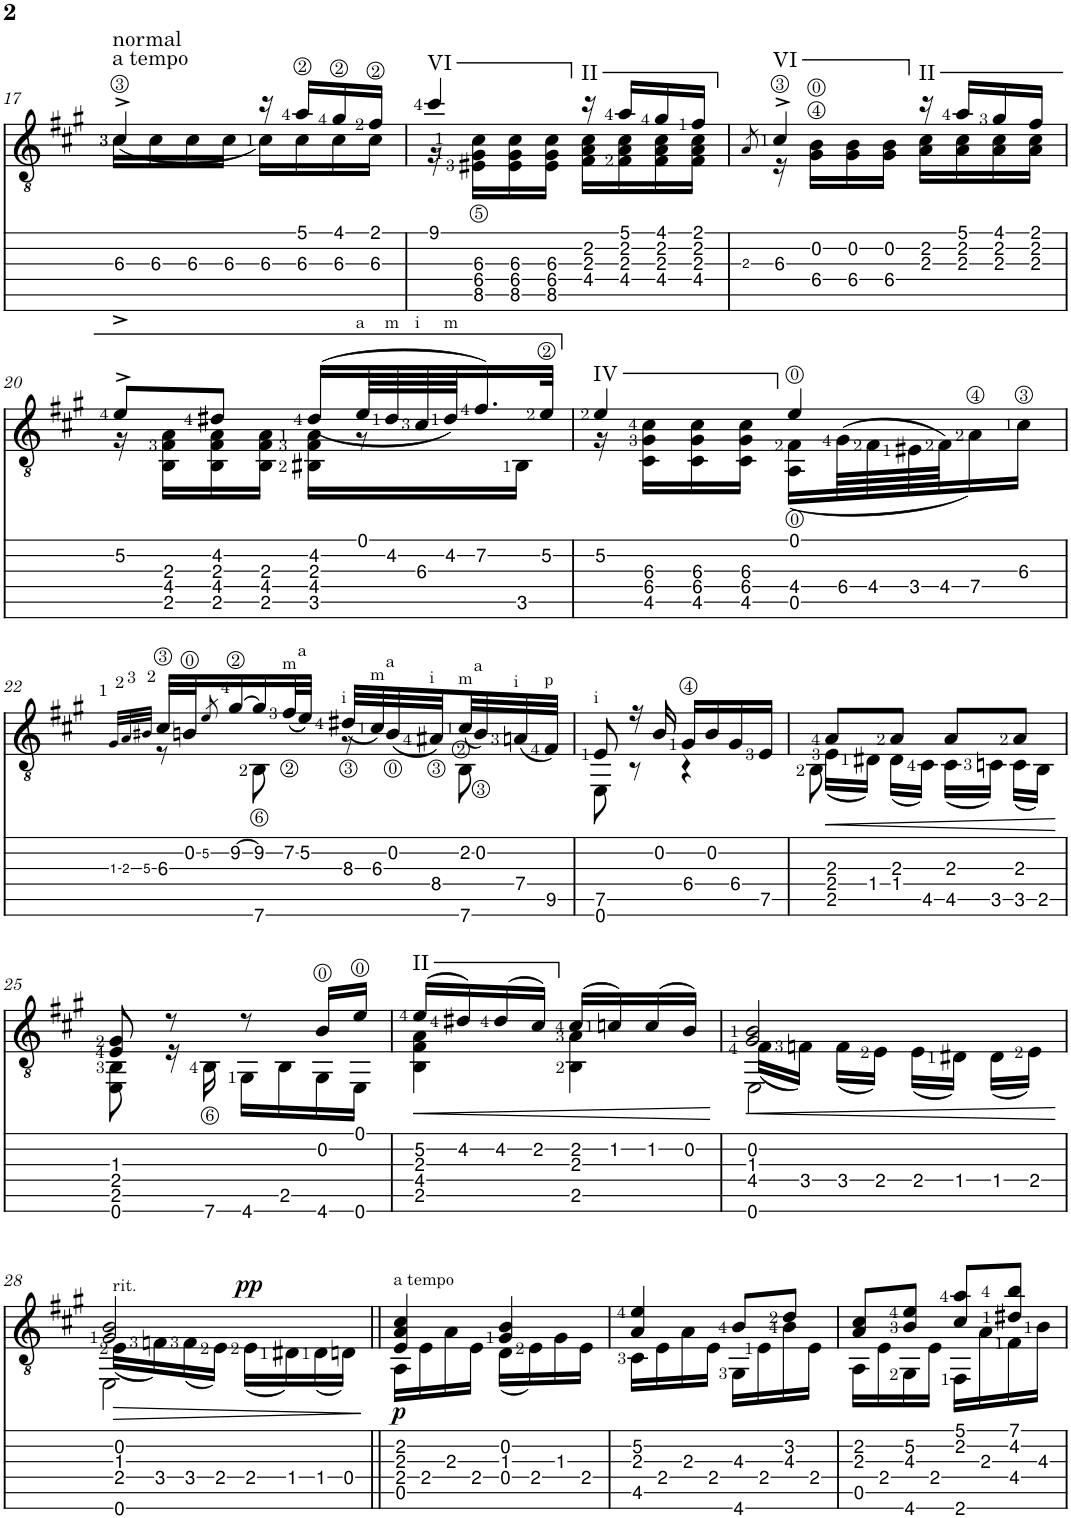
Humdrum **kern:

**kern	**kern	**dynam
*part1	*part1	*part1
*staff2	*staff1	*staff1/2
*I"Classical Guitar	*	*
*I'Guit.	*	*
!!LO:PB:g=z
*	*clefGv2	*
*k[f#c#g#]	*k[f#c#g#]	*
*A:	*A:	*
*M2/4	*M2/4	*
=17	=17	=17
*^	*^	*
!	!	!LO:TX:a:t=a tempo	!	!
!	!	!LO:TX:a:t=normal	!	!
4c#^	16c#LL	(4c#^/	16c#\LL	.
.	16c#J	.	16c#\	.
.	16c#L	.	16c#\	.
.	16c#JJ	.	16c#\JJ	.
16r	16c#LL	16r	16c#\LL)	.
16aLL	16c#J	16a/LL	16c#\	.
16g#	16c#L	16g#/	16c#\	.
16f#JJ	16c#JJ	16f#/JJ	16c#\JJ	.
=18	=18	=18	=18	=18
!	!	!LO:TX:a:t=VI	!	!
4cc#	16r	4cc#/	16r	.
.	16E#\ 16G#\ 16c#\LL	.	16E#X\ 16G#\ 16c#\LL	.
.	16E#\ 16G#\ 16c#\	.	16E#\ 16G#\ 16c#\	.
.	16E#\ 16G#\ 16c#\JJ	.	16E#\ 16G#\ 16c#\JJ	.
!	!	!LO:TX:a:t=II	!	!
16r	16F#\ 16A\ 16c#\LL	16r	16F#\ 16A\ 16c#\LL	.
16aLL	16F#\ 16A\ 16c#\J	16a/LL	16F#\ 16A\ 16c#\	.
16g#	16F#\ 16A\ 16c#\L	16g#/	16F#\ 16A\ 16c#\	.
16f#JJ	16F#\ 16A\ 16c#\JJ	16f#/JJ	16F#\ 16A\ 16c#\JJ	.
=19	=19	=19	=19	=19
qA	.	8qA/	.	.
!	!	!LO:TX:a:t=VI	!	!
4c#^	16r	4c#^/	16r	.
.	16G#\ 16B\LL	.	16G#\>> 16B\>>LL	.
.	16G#\ 16B\	.	16G#\ 16B\	.
.	16G#\ 16B\JJ	.	16G#\ 16B\JJ	.
!	!	!LO:TX:a:t=II	!	!
16r	16A\ 16c#\LL	16r	16A\ 16c#\LL	.
16aLL	16A\ 16c#\J	16a/LL	16A\ 16c#\	.
16g#	16A\ 16c#\L	16g#/	16A\ 16c#\	.
16f#JJ	16A\ 16c#\JJ	16f#/JJ	16A\ 16c#\JJ	.
!!LO:LB:g=z	!!
=20	=20	=20	=20	=20
8e^L	16r	8e^/L	16r	.
.	16BB\ 16F#\ 16A\LL	.	16BB\ 16F#\ 16A\LL	.
8d#XJ	16BB\ 16F#\ 16A\	8d#X/J	16BB\ 16F#\ 16A\	.
.	16BB\ 16F#\ 16A\JJ	.	16BB\ 16F#\ 16A\JJ	.
16d#LL	16BB# 16F# 16A	(<(16d#/LL	16BB#X\ 16F#\ 16A\KL	.
!	!	!LO:TX:a:t=a	!	!
64eLL	8r	64e/LL	8r	.
!	!	!LO:TX:a:t=m	!	!
64d#	.	64d#/	.	.
!	!	!LO:TX:a:t=i	!	!
64c#	.	64c#/	.	.
!	!	!LO:TX:a:t=m	!	!
64d#JJJ	.	64d#/JJ)	.	.
16.f#L	.	16.f#/)	.	.
.	16BB#	.	16BB#\Jk	.
32eJJk	.	32e/JJk	.	.
=21	=21	=21	=21	=21
!	!	!LO:TX:a:t=IV	!	!
4e	16r	4e/	16r	.
.	16C#\ 16G#\ 16c#\LL	.	16C#\ 16G#\ 16c#\LL	.
.	16C#\ 16G#\ 16c#\	.	16C#\ 16G#\ 16c#\	.
.	16C#\ 16G#\ 16c#\JJ	.	16C#\ 16G#\ 16c#\JJ	.
4e	16AA\ 16F#\LL	4e/	(16AA\ 16F#\LL	.
.	64G#LL	.	(>64G#\LL	.
.	64F#	.	64F#\	.
.	64E#X	.	64E#X\	.
.	64F#JJJ	.	64F#\JJ)	.
.	16AL	.	16A>\)	.
.	16c#JJ	.	16c#>\JJ	.
!!LO:LB:g=z	!!
=22	=22	=22	=22	=22
qG#	.	32qG#/LLL	.	.
qA	.	32qA/	.	.
qB#	.	32qB#X/JJJ	.	.
32c#LLL	8r	32c#/LLL	8r	.
32BJ	.	32Bn/J	.	.
qe	.	8qe/	.	.
[16g#J	.	[16g#/	.	.
16g#L]	8BB	16g#/]	8BB\	.
!	!	!LO:TX:a:t=m	!	!
32f#L	.	(<32f#</L	.	.
!	!	!LO:TX:a:t=a	!	!
32eJJJ	.	32e/JJJ)	.	.
!	!	!LO:TX:a:t=i	!	!
32d#LLL	8r	(<32d#X</LLL	8r	.
!	!	!LO:TX:a:t=m	!	!
32c#	.	32c#/)	.	.
!	!	!LO:TX:a:t=a	!	!
32B	.	(<32B</	.	.
!	!	!LO:TX:a:t=i	!	!
32A#XJJ	.	32A#X</)	.	.
!	!	!LO:TX:a:t=m	!	!
32c#LL	8BB	(<32c#</	8BB\	.
!	!	!LO:TX:a:t=a	!	!
32B	.	32B</)	.	.
!	!	!LO:TX:a:t=i	!	!
32An	.	(<32An/	.	.
!	!	!LO:TX:a:t=p	!	!
32F#JJJ	.	32F#/JJJ)	.	.
=23	=23	=23	=23	=23
!	!	!LO:TX:a:t=i	!	!
8E	8EE	8E/	8EE\	.
16r	8r	16r	8r	.
16B	.	16B/	.	.
16G#LL	4r	16G#/LL	4r	.
16BJ	.	16B/	.	.
16G#L	.	16G#/	.	.
16EJJ	.	16E/JJ	.	.
*	*	*v	*v	*
=24	=24	=24	=24
*	*^	*	*
!	!	!	!	!LO:HP:b
*	*	*	*^	*
*	*	*	*	*^	*
8AL	8BB	16ELL	8A/L	8BB\	(16E\LL	<
.	.	16D#XJ	.	.	16D#X\JJ)	.
8AJ	8r	16D#L	8A/J	8ryy	(16D#\LL	.
.	.	16C#JJ	.	.	16C#\JJ)	.
8AL	4r	16C#LL	8A/L	4ryy	(16C#\LL	.
.	.	16CnJ	.	.	16Cn\JJ)	.
8AJ	.	16CL	8A/J	.	(16C\LL	.
.	.	16BBJJ	.	.	16BB\JJ)	.
*v	*v	*v	*	*	*	*
*	*v	*v	*v	*
.	.	[
!!LO:LB:g=z
=25	=25	=25
*^	*^	*
8E 8G#	8EE 8BB	8E/ 8G#/	8EE\ 8BB\	.
8r	16r	8r	16r	.
.	16BB	.	16BB\	.
8r	16GG#LL	8r	16GG#\LL	.
.	16BBJ	.	16BB\	.
16BLL	16GG#L	16B/LL	16GG#\	.
16eJJ	16EEJJ	16e/JJ	16EE\JJ	.
=26	=26	=26	=26	=26
!	!	!LO:TX:a:t=II	!	!
16eLL	4BB 4F# 4A	(16e/LL	4BB\ 4F#\ 4A\	.
!	!	!	!	!LO:HP:b
16d#XJ	.	16d#X/)	.	<
16d#L	.	(16d#/	.	.
16c#JJ	.	16c#/JJ)	.	.
16c#LL	4BB 4A	(16c#/LL	4BB\ 4A\	.
16cnJ	.	16cn/)	.	.
16cL	.	(16c/	.	.
16BJJ	.	16B/JJ)	.	.
*v	*v	*	*	*
*	*v	*v	*
.	.	[
=27	=27	=27
*^	*	*
*	*^	*	*
!	!	!	!	!LO:HP:b
*	*	*	*^	*
*	*	*	*	*^	*
2G# 2B	2EE	16F#LL	2G#/ 2B/	2EE\	(16F#\LL	<
.	.	16FJ	.	.	16Fn\JJ)	.
.	.	16FL	.	.	(16F\LL	.
.	.	16EnJJ	.	.	16E\JJ)	.
.	.	16ELL	.	.	(16E\LL	.
.	.	16D#XJ	.	.	16D#X\JJ)	.
.	.	16D#L	.	.	(16D#\LL	.
.	.	16EJJ	.	.	16E\JJ)	.
*v	*v	*v	*	*	*	*
*	*v	*v	*v	*
.	.	[
!!LO:LB:g=z
=28	=28	=28
*^	*	*
*	*^	*	*
!	!	!	!LO:TX:a:t=rit.	!
!	!	!	!	!LO:HP:b
*	*	*	*^	*
*	*	*	*	*^	*
2G# 2B	2EE	16ELL	2G#/ 2B/	2EE\	(16E\LL	>
.	.	16FJ	.	.	16Fn\)	.
.	.	16FL	.	.	(16F\	.
.	.	16EnJJ	.	.	16E\JJ)	.
!	!	!	!	!	!	!LO:DY:a
.	.	16ELL	.	.	(16E\LL	pp
.	.	16D#XJ	.	.	16D#X\)	.
.	.	16D#L	.	.	(16D#\	.
.	.	16DnJJ	.	.	16Dn\JJ)	.
*v	*v	*v	*	*	*	*
*	*v	*v	*v	*
.	.	]
=29||	=29||	=29||
*^	*^	*
!	!	!LO:TX:a:t=a tempo	!	!
!	!	!	!	!LO:DY:b
4E 4A 4c#	16AALL	4E/ 4A/ 4c#/	16AA\LL	p
.	16EJ	.	16E\	.
.	16AL	.	16A\	.
.	16EJJ	.	16E\JJ	.
4G# 4B	16DLL	4G#/ 4B/	(16D\LL	.
.	16EJ	.	16E\)	.
.	16G#L	.	16G#\	.
.	16EJJ	.	16E\JJ	.
=30	=30	=30	=30	=30
4A 4e	16C#LL	4A/ 4e/	16C#\LL	.
.	16EJ	.	16E\	.
.	16AL	.	16A\	.
.	16EJJ	.	16E\JJ	.
8BL	16GG#LL	8B/L	16GG#\LL	.
.	16EJ	.	16E\	.
8dJ	16BL	8d/J	16B\	.
.	16EJJ	.	16E\JJ	.
=31	=31	=31	=31	=31
8A\ 8c#\L	16AALL	8A/ 8c#/L	16AA\LL	.
.	16EJ	.	16E\	.
8B\ 8e\J	16GG#L	8B/ 8e/J	16GG#\	.
.	16EJJ	.	16E\JJ	.
8c#\ 8a\L	16FF#LL	8c#/ 8a/L	16FF#\LL	.
.	16AJ	.	16A\	.
8d#X\ 8b\J	16F#L	8d#X/ 8b/J	16F#\	.
.	16BJJ	.	16B\JJ	.
*v	*v	*	*	*
*	*v	*v	*
=	=	=
*-	*-	*-
